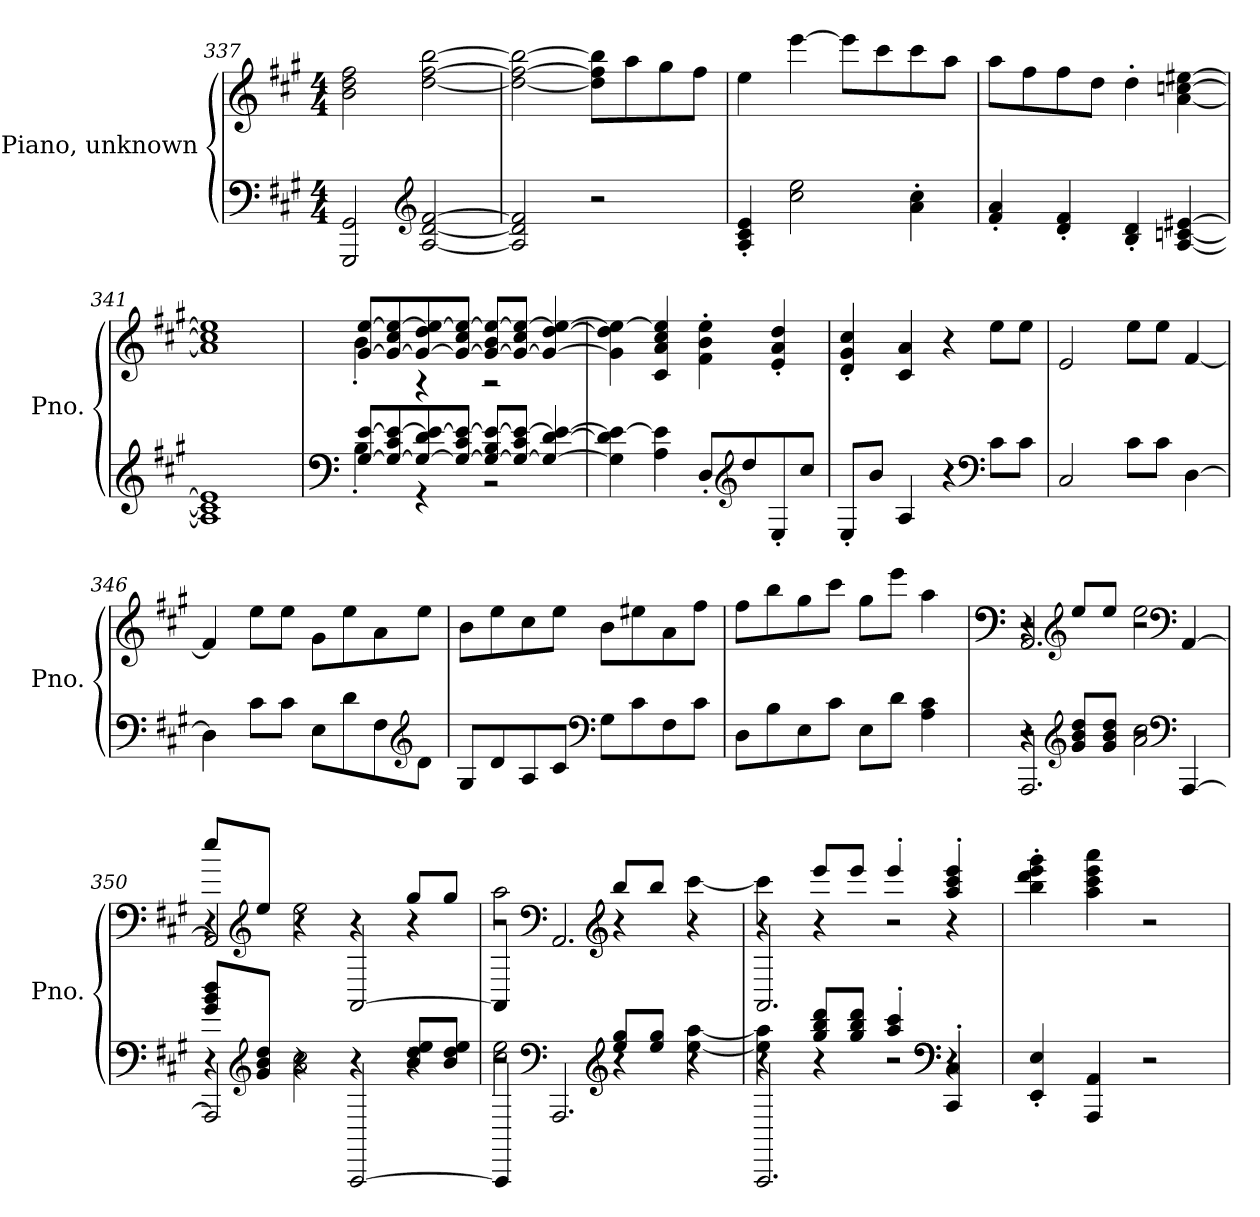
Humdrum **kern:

**kern	**kern
*part1	*part1
*staff2	*staff1
*I"Piano, unknown	*
*I'Pno.	*
*clefF4	*clefG2
*k[f#c#g#]	*k[f#c#g#]
*M4/4	*M4/4
=337	=337
2GGG#/ 2GG#/	2b\ 2dd\ 2ff#\
*clefG2	*
[2A/ [2d/ [2f#/	[2dd\ [2ff#\ [2bb\
=338	=338
2A/] 2d/] 2f#/]	2dd\_ 2ff#\_ 2bb\_
2r	8dd\] 8ff#\] 8bb\]L
.	8aa\
.	8gg#\
.	8ff#\J
=339	=339
4A/' 4c#/' 4e/'	4ee\
2cc#\ 2ee\	[4eee\
.	8eee\L]
.	8ccc#\
4a\' 4cc#\'	8ccc#\
.	8aa\J
=340	=340
4f#/' 4a/'	8aa\L
.	8ff#\
4d/' 4f#/'	8ff#\
.	8dd\J
4B/' 4d/'	4dd'\
[4A/ [4cn/ [4e#X/	[4a\ [4ccn\ [4ee#X\
!!LO:LB:g=z
=341	=341
1A] 1c] 1e#]	1a] 1cc] 1ee#]
=342	=342
*clefF4	*
*^	*^
[8G#/ [8e/L	4B'\	[8g#/ [8ee/L	4b'\
8G#/_ 8c#/ 8e/_	.	8g#/_ 8cc#/ 8ee/_	.
8G#/_ 8d/ 8e/_	4r	8g#/_ 8dd/ 8ee/_	4r
8G#/_ 8c#/ 8e/_J	.	8g#/_ 8cc#/ 8ee/_J	.
8G#/_ 8B/ 8e/_L	2r	8g#/_ 8b/ 8ee/_L	2r
8G#/_ 8c#/ 8e/_J	.	8g#/_ 8cc#/ 8ee/_J	.
4G#/_ [4d/ 4e/_	.	4g#/_ [4dd/ 4ee/_	.
*v	*v	*	*
*	*v	*v
=343	=343
4G#\] 4d\] 4e\_	4g#\] 4dd\] 4ee\_
4A\ 4e\]	4c#/ 4a/ 4cc#/ 4ee/]
8D'/L	4f#\' 4b\' 4ee\'
*clefG2	*
8dd/	.
8E'/	4e/' 4a/' 4dd/'
8cc#/J	.
=344	=344
8E'/L	4d/' 4g#/' 4cc#/'
8b/J	.
4A/	4c#/ 4a/
4r	4r
*clefF4	*
8c#\L	8ee\L
8c#\J	8ee\J
=345	=345
2C#/	2e/
8c#\L	8ee\L
8c#\J	8ee\J
[4D\	[4f#/
!!LO:PB:g=z
=346	=346
4D\]	4f#/]
8c#\L	8ee\L
8c#\J	8ee\J
8E\L	8g#\L
8d\	8ee\
8F#\	8a\
*clefG2	*
8d\J	8ee\J
=347	=347
8G#/L	8b\L
8d/	8ee\
8A/	8cc#\
8c#/J	8ee\J
*clefF4	*
8G#\L	8b\L
8c#\	8ee#X\
8F#\	8a\
8c#\J	8ff#\J
=348	=348
8D\L	8ff#\L
8B\	8bb\
8E\	8gg#\
8c#\J	8ccc#\J
8E\L	8gg#\L
8d\J	8eee\J
4A\ 4c#\	4aa\
=349	=349
*	*clefF4
*^	*^
*	*^	*	*^
4r	2r	2.AAA/	4r	2r	2.AA/
*clefG2	*	*	*clefG2	*	*
8g#/ 8b/ 8dd/L	.	.	8ee/L	.	.
8g#/ 8b/ 8dd/J	.	.	8ee/J	.	.
2r	2a\ 2cc#\	.	2r	2ee\	.
*clefF4	*	*	*clefF4	*	*
.	.	[4AAA/	.	.	[4AA/
!!LO:LB:g=z	!!	!!
=350	=350	=350	=350	=350	=350
8g#/ 8b/ 8dd/L	4r	2AAA/]	8ee/L	4r	2AA/]
*clefG2	*	*	*clefG2	*	*
8g#/ 8b/ 8dd/J	.	.	8ee/J	.	.
4r	2a\ 2cc#\	.	4r	2ee\	.
4r	.	[2AAA/	4r	.	[2AA/
8b/ 8dd/ 8ee/L	4r	.	8gg#/L	4r	.
8b/ 8dd/ 8ee/J	.	.	8gg#/J	.	.
=351	=351	=351	=351	=351	=351
2r	2cc#\ 2ee\	4AAA/]	2r	2aa\	4AA/]
*clefF4	*	*	*clefF4	*	*
.	.	2.AAA/	.	.	2.AA/
*clefG2	*	*	*clefG2	*	*
8ee/ 8gg#/L	4r	.	8bb/L	4r	.
8ee/ 8gg#/J	.	.	8bb/J	.	.
4r	[4ee\ [4aa\	.	4r	[4ccc#\	.
=352	=352	=352	=352	=352	=352
4r	4ee\] 4aa\]	2.AAA/	4r	4ccc#\]	2.AA/
8gg#/ 8bb/ 8ddd/L	4r	.	8eee/L	4r	.
8gg#/ 8bb/ 8ddd/J	.	.	8eee/J	.	.
4aa/' 4ccc#/'	2r	.	4eee'/	2r	.
*clefF4	*	*	*	*	*
4CC#/' 4C#/'	.	4r	4aa/' 4ccc#/' 4eee/'	.	4r
*v	*v	*v	*	*	*
*	*v	*v	*v
=353	=353
4EE/' 4E/'	4bb\' 4ddd\' 4eee\' 4ggg#\'
4AAA/ 4AA/	4aa\ 4ccc#\ 4eee\ 4aaa\
2r	2r
=	=
*-	*-
